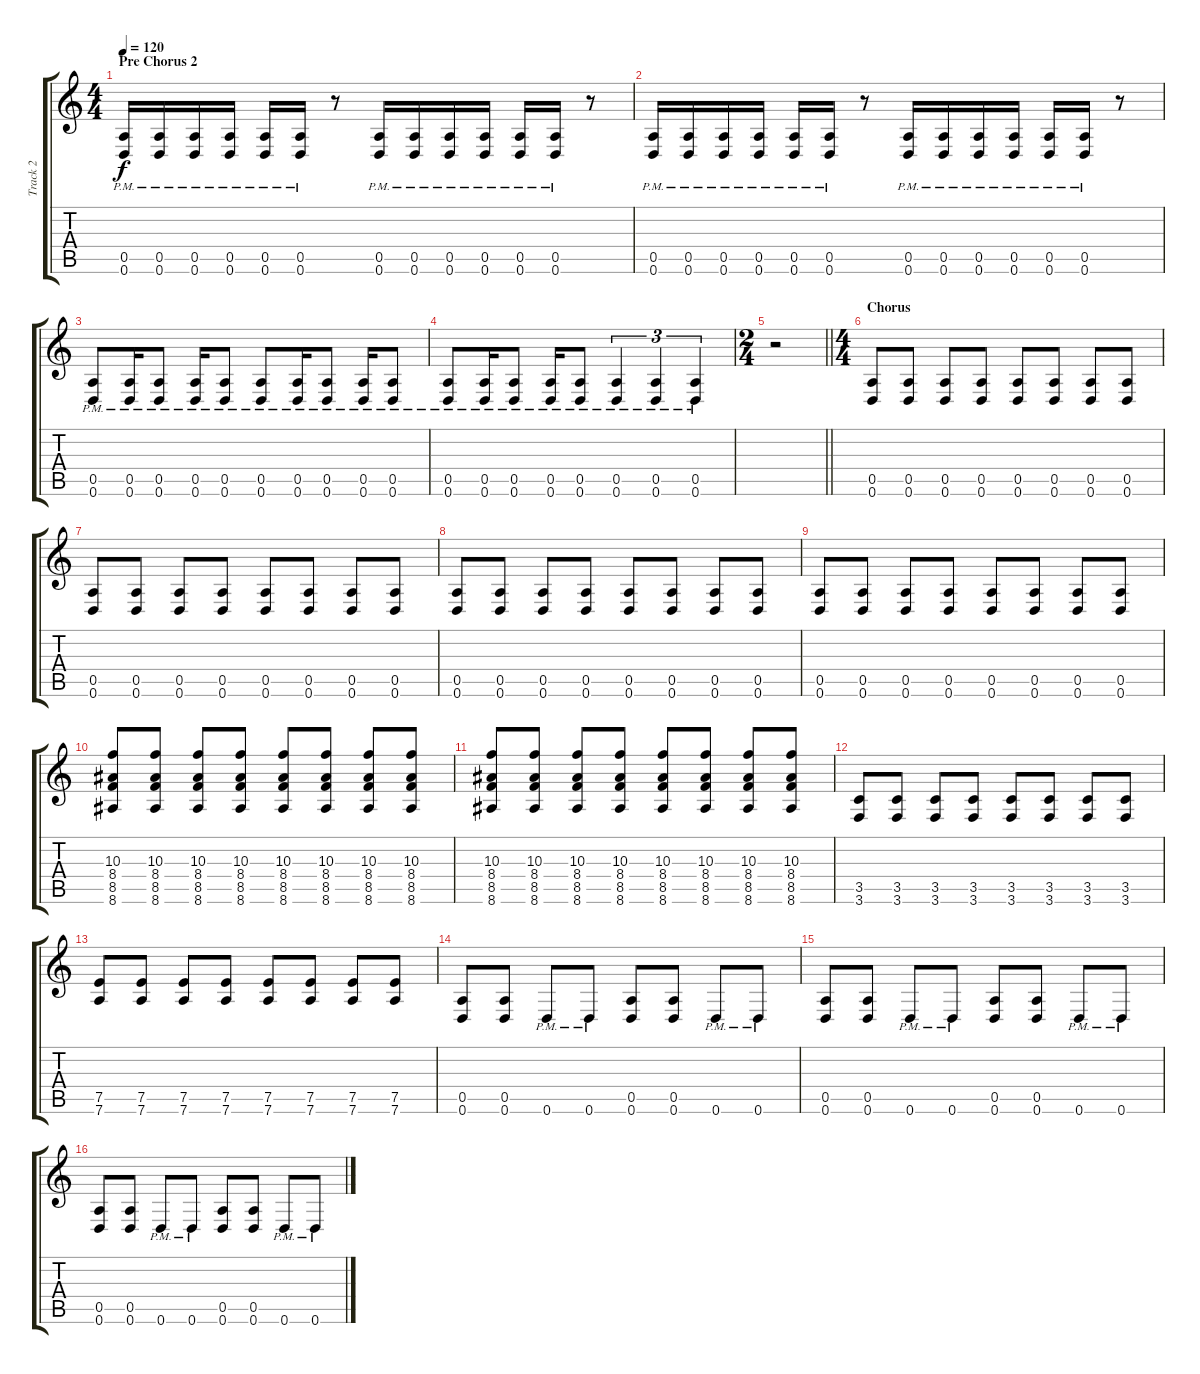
\track ("Track 2" "Track 2") {instrument distortionguitar}
\staff {score tabs}
\tuning (E4 B3 G3 D3 A2 D2) {hide}
\ts (4 4)
\section ("" "Pre Chorus 2")
\tempo 120
\clef g2
\ks c
(0.5{pm} 0.6{pm}).16{dy f} (0.5{pm} 0.6{pm}).16 (0.5{pm} 0.6{pm}).16 (0.5{pm} 0.6{pm}).16 (0.5{pm} 0.6{pm}).16 (0.5{pm} 0.6{pm}).16 r.8 (0.5{pm} 0.6{pm}).16 (0.5{pm} 0.6{pm}).16 (0.5{pm} 0.6{pm}).16 (0.5{pm} 0.6{pm}).16 (0.5{pm} 0.6{pm}).16 (0.5{pm} 0.6{pm}).16 r.8 |
(0.5{pm} 0.6{pm}).16 (0.5{pm} 0.6{pm}).16 (0.5{pm} 0.6{pm}).16 (0.5{pm} 0.6{pm}).16 (0.5{pm} 0.6{pm}).16 (0.5{pm} 0.6{pm}).16 r.8 (0.5{pm} 0.6{pm}).16 (0.5{pm} 0.6{pm}).16 (0.5{pm} 0.6{pm}).16 (0.5{pm} 0.6{pm}).16 (0.5{pm} 0.6{pm}).16 (0.5{pm} 0.6{pm}).16 r.8 |
(0.5{pm} 0.6{pm}).8 (0.5{pm} 0.6{pm}).16 (0.5{pm} 0.6{pm}).8 (0.5{pm} 0.6{pm}).16 (0.5{pm} 0.6{pm}).8 (0.5{pm} 0.6{pm}).8 (0.5{pm} 0.6{pm}).16 (0.5{pm} 0.6{pm}).8 (0.5{pm} 0.6{pm}).16 (0.5{pm} 0.6{pm}).8 |
(0.5{pm} 0.6{pm}).8 (0.5{pm} 0.6{pm}).16 (0.5{pm} 0.6{pm}).8 (0.5{pm} 0.6{pm}).16 (0.5{pm} 0.6{pm}).8 (0.5{pm} 0.6{pm}).4{tu (3 2)} (0.5{pm} 0.6{pm}).4{tu (3 2)} (0.5{pm} 0.6{pm}).4{tu (3 2)} |
\ts (2 4)
\barLineRight lightlight
r.2 |
\ts (4 4)
\section ("" "Chorus")
(0.5 0.6).8{volume 16 balance 8} (0.5 0.6).8 (0.5 0.6).8 (0.5 0.6).8 (0.5 0.6).8 (0.5 0.6).8 (0.5 0.6).8 (0.5 0.6).8 |
(0.5 0.6).8 (0.5 0.6).8 (0.5 0.6).8 (0.5 0.6).8 (0.5 0.6).8 (0.5 0.6).8 (0.5 0.6).8 (0.5 0.6).8 |
(0.5 0.6).8 (0.5 0.6).8 (0.5 0.6).8 (0.5 0.6).8 (0.5 0.6).8 (0.5 0.6).8 (0.5 0.6).8 (0.5 0.6).8 |
(0.5 0.6).8 (0.5 0.6).8 (0.5 0.6).8 (0.5 0.6).8 (0.5 0.6).8 (0.5 0.6).8 (0.5 0.6).8 (0.5 0.6).8 |
(10.3 8.4 8.5 8.6).8 (10.3 8.4 8.5 8.6).8 (10.3 8.4 8.5 8.6).8 (10.3 8.4 8.5 8.6).8 (10.3 8.4 8.5 8.6).8 (10.3 8.4 8.5 8.6).8 (10.3 8.4 8.5 8.6).8 (10.3 8.4 8.5 8.6).8 |
(10.3 8.4 8.5 8.6).8 (10.3 8.4 8.5 8.6).8 (10.3 8.4 8.5 8.6).8 (10.3 8.4 8.5 8.6).8 (10.3 8.4 8.5 8.6).8 (10.3 8.4 8.5 8.6).8 (10.3 8.4 8.5 8.6).8 (10.3 8.4 8.5 8.6).8 |
(3.5 3.6).8 (3.5 3.6).8 (3.5 3.6).8 (3.5 3.6).8 (3.5 3.6).8 (3.5 3.6).8 (3.5 3.6).8 (3.5 3.6).8 |
(7.5 7.6).8 (7.5 7.6).8 (7.5 7.6).8 (7.5 7.6).8 (7.5 7.6).8 (7.5 7.6).8 (7.5 7.6).8 (7.5 7.6).8 |
(0.5 0.6).8 (0.5 0.6).8 0.6{pm}.8 0.6{pm}.8 (0.5 0.6).8 (0.5 0.6).8 0.6{pm}.8 0.6{pm}.8 |
(0.5 0.6).8 (0.5 0.6).8 0.6{pm}.8 0.6{pm}.8 (0.5 0.6).8 (0.5 0.6).8 0.6{pm}.8 0.6{pm}.8 |
(0.5 0.6).8 (0.5 0.6).8 0.6{pm}.8 0.6{pm}.8 (0.5 0.6).8 (0.5 0.6).8 0.6{pm}.8 0.6{pm}.8
